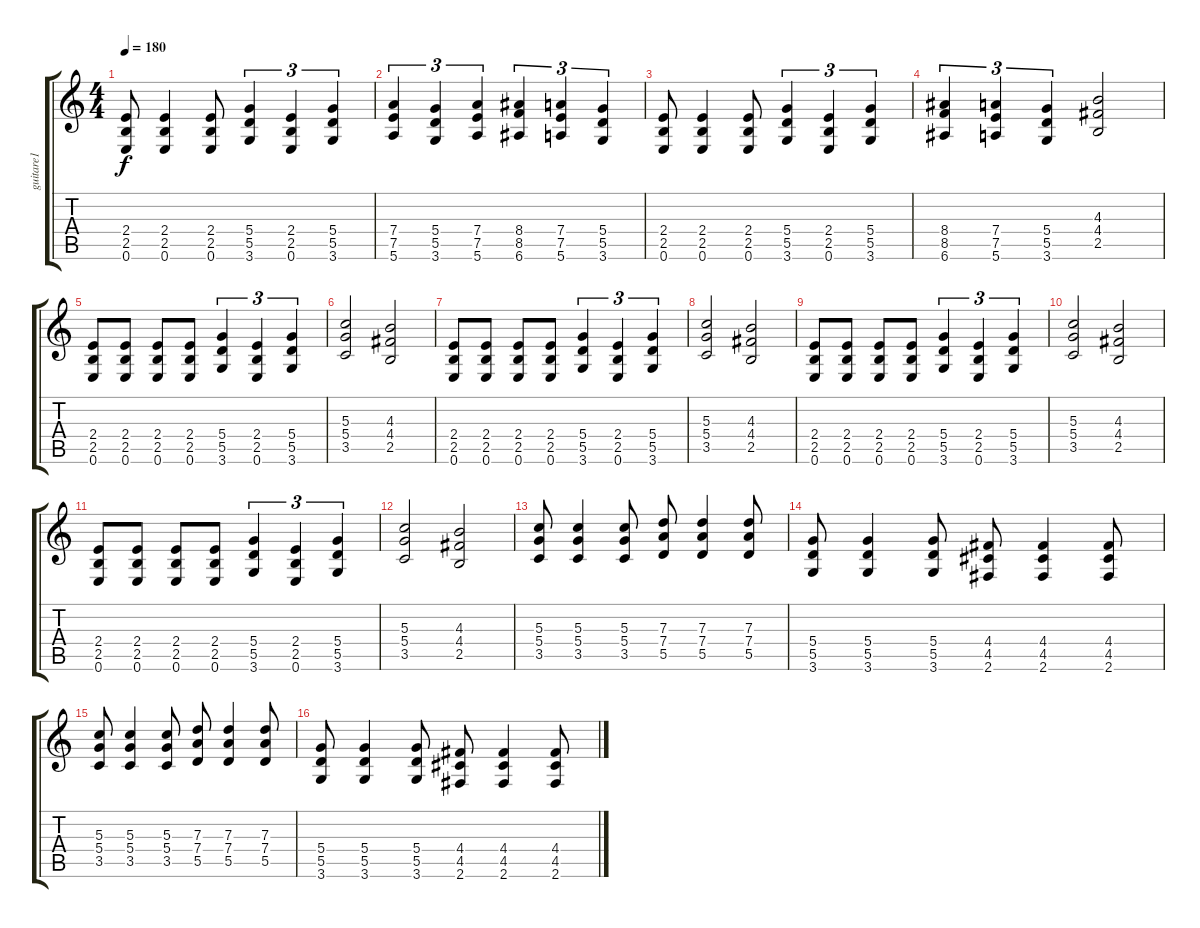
\track ("guitare1" "guitare1") {instrument distortionguitar}
\staff {score tabs}
\tuning (E4 B3 G3 D3 A2 E2) {hide}
\ts (4 4)
\tempo 180
\clef g2
\ks c
(2.4 2.5 0.6).8{dy f instrument distortionguitar} (2.4 2.5 0.6).4 (2.4 2.5 0.6).8 (5.4 5.5 3.6).4{tu (3 2)} (2.4 2.5 0.6).4{tu (3 2)} (5.4 5.5 3.6).4{tu (3 2)} |
(7.4 7.5 5.6).4{tu (3 2)} (5.4 5.5 3.6).4{tu (3 2)} (7.4 7.5 5.6).4{tu (3 2)} (8.4 8.5 6.6).4{tu (3 2)} (7.4 7.5 5.6).4{tu (3 2)} (5.4 5.5 3.6).4{tu (3 2)} |
(2.4 2.5 0.6).8 (2.4 2.5 0.6).4 (2.4 2.5 0.6).8 (5.4 5.5 3.6).4{tu (3 2)} (2.4 2.5 0.6).4{tu (3 2)} (5.4 5.5 3.6).4{tu (3 2)} |
(8.4 8.5 6.6).4{tu (3 2)} (7.4 7.5 5.6).4{tu (3 2)} (5.4 5.5 3.6).4{tu (3 2)} (4.3 4.4 2.5).2 |
(2.4 2.5 0.6).8 (2.4 2.5 0.6).8 (2.4 2.5 0.6).8 (2.4 2.5 0.6).8 (5.4 5.5 3.6).4{tu (3 2)} (2.4 2.5 0.6).4{tu (3 2)} (5.4 5.5 3.6).4{tu (3 2)} |
(5.3 5.4 3.5).2 (4.3 4.4 2.5).2 |
(2.4 2.5 0.6).8 (2.4 2.5 0.6).8 (2.4 2.5 0.6).8 (2.4 2.5 0.6).8 (5.4 5.5 3.6).4{tu (3 2)} (2.4 2.5 0.6).4{tu (3 2)} (5.4 5.5 3.6).4{tu (3 2)} |
(5.3 5.4 3.5).2 (4.3 4.4 2.5).2 |
(2.4 2.5 0.6).8 (2.4 2.5 0.6).8 (2.4 2.5 0.6).8 (2.4 2.5 0.6).8 (5.4 5.5 3.6).4{tu (3 2)} (2.4 2.5 0.6).4{tu (3 2)} (5.4 5.5 3.6).4{tu (3 2)} |
(5.3 5.4 3.5).2 (4.3 4.4 2.5).2 |
(2.4 2.5 0.6).8 (2.4 2.5 0.6).8 (2.4 2.5 0.6).8 (2.4 2.5 0.6).8 (5.4 5.5 3.6).4{tu (3 2)} (2.4 2.5 0.6).4{tu (3 2)} (5.4 5.5 3.6).4{tu (3 2)} |
(5.3 5.4 3.5).2 (4.3 4.4 2.5).2 |
(5.3 5.4 3.5).8 (5.3 5.4 3.5).4 (5.3 5.4 3.5).8 (7.3 7.4 5.5).8 (7.3 7.4 5.5).4 (7.3 7.4 5.5).8 |
(5.4 5.5 3.6).8 (5.4 5.5 3.6).4 (5.4 5.5 3.6).8 (4.4 4.5 2.6).8 (4.4 4.5 2.6).4 (4.4 4.5 2.6).8 |
(5.3 5.4 3.5).8 (5.3 5.4 3.5).4 (5.3 5.4 3.5).8 (7.3 7.4 5.5).8 (7.3 7.4 5.5).4 (7.3 7.4 5.5).8 |
(5.4 5.5 3.6).8 (5.4 5.5 3.6).4 (5.4 5.5 3.6).8 (4.4 4.5 2.6).8 (4.4 4.5 2.6).4 (4.4 4.5 2.6).8
